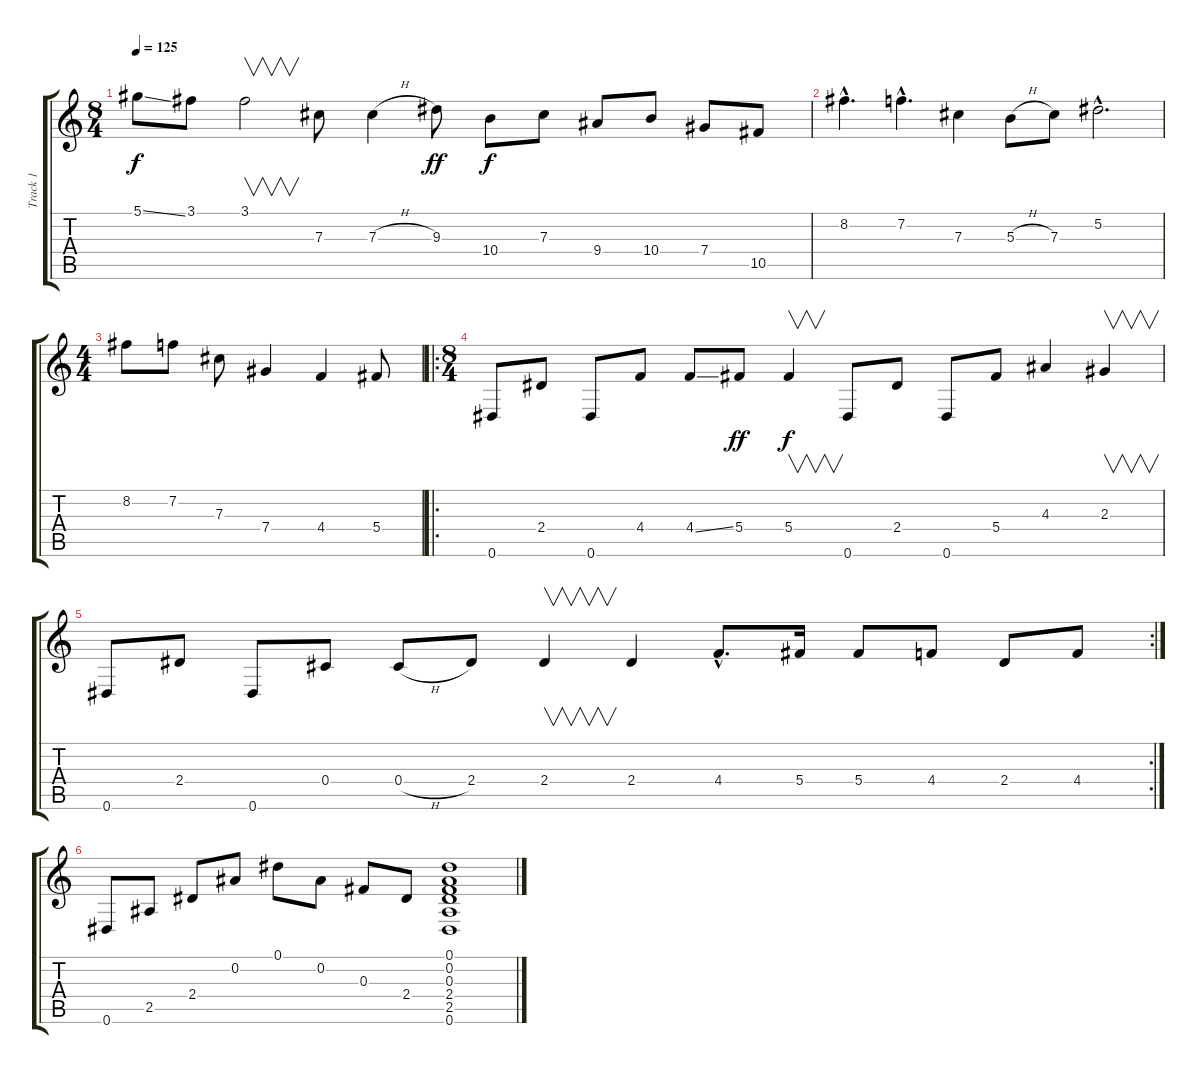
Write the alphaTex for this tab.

\track ("Track 1" "Track 1") {instrument acousticguitarsteel}
\staff {score tabs}
\tuning (Eb4 Bb3 Gb3 Db3 Ab2 Eb2) {hide}
\ts (8 4)
\tempo 125
\clef g2
\ks c
5.1{ss}.8{dy f} 3.1.8 3.1.2{v} 7.3.8 7.3{h}.4 9.3.8{dy ff} 10.4.8{dy f} 7.3.8 9.4.8 10.4.8 7.4.8 10.5.8 |
8.2{hac}.4{d} 7.2{hac}.4{d} 7.3.4 5.3{h}.8 7.3.8 5.2{hac}.2{d} |
\ts (4 4)
8.2.8 7.2.8 7.3.8 7.4.4 4.4.4 5.4.8 |
\ro
\ts (8 4)
0.6.8 2.4.8 0.6.8 4.4.8 4.4{ss}.8 5.4.8{dy ff} 5.4.4{v dy f} 0.6.8 2.4.8 0.6.8 5.4.8 4.3.4 2.3.4{v} |
\rc 2
0.6.8 2.4.8 0.6.8 0.4.8 0.4{h}.8 2.4.8 2.4.4{v} 2.4.4 4.4{hac}.8{d} 5.4.16 5.4.8 4.4.8 2.4.8 4.4.8 |
0.6.8 2.5.8 2.4.8 0.2.8 0.1.8 0.2.8 0.3.8 2.4.8 (0.1 0.2 0.3 2.4 2.5 0.6).1
